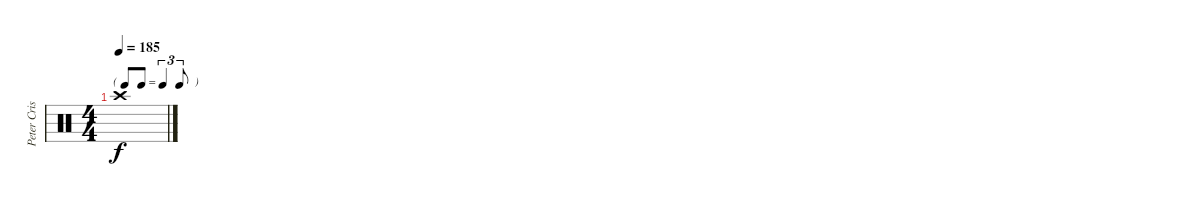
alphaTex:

\track ("Peter Criss" "Peter Cris") {instrument percussion}
\staff {score}
\articulation defaults
\ts (4 4)
\tf triplet8th
\tempo 185
\clef neutral
\ks c "Crash high (hit)".1{dy f}
